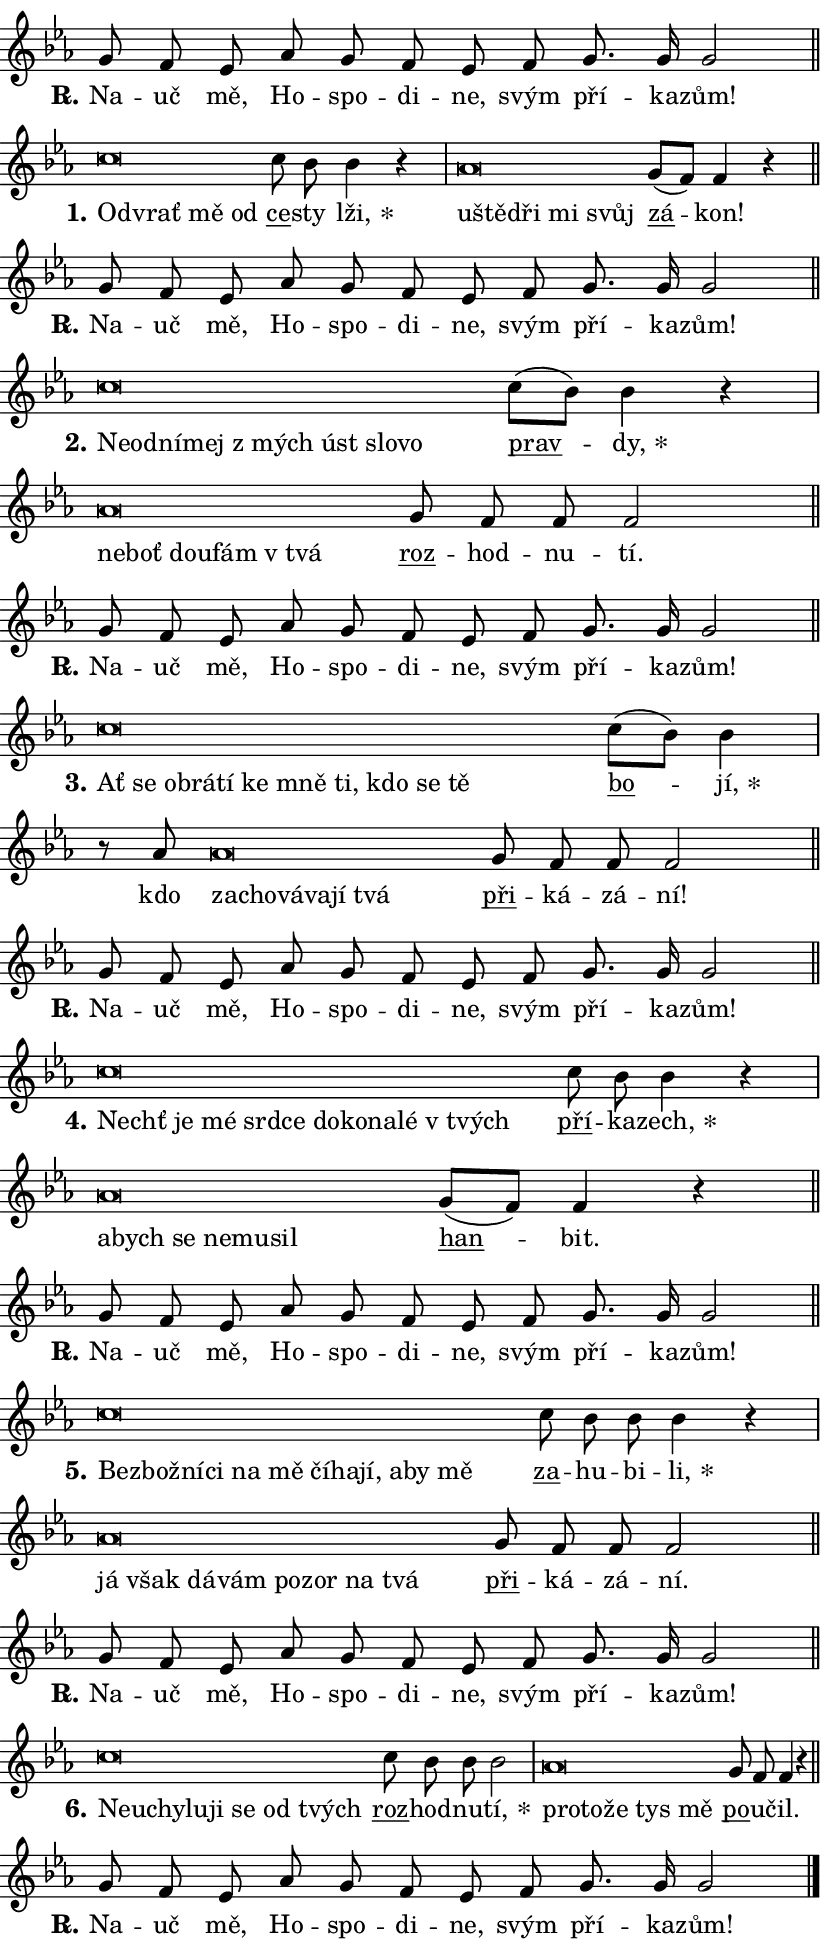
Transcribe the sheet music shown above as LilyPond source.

\version "2.24.0"
\header { tagline = "" }
\paper {
  indent = 0\cm
  top-margin = 0\cm
  right-margin = 0.13\cm % to fit lyric hyphens
  bottom-margin = 0\cm
  left-margin = 0\cm
  paper-width = 14\cm
  page-breaking = #ly:one-page-breaking
  system-system-spacing.basic-distance = #11
  score-system-spacing.basic-distance = #11
  ragged-last = ##f
}


%% Author: Thomas Morley
%% https://lists.gnu.org/archive/html/lilypond-user/2020-05/msg00002.html
#(define (line-position grob)
"Returns position of @var[grob} in current system:
   @code{'start}, if at first time-step
   @code{'end}, if at last time-step
   @code{'middle} otherwise
"
  (let* ((col (ly:item-get-column grob))
         (ln (ly:grob-object col 'left-neighbor))
         (rn (ly:grob-object col 'right-neighbor))
         (col-to-check-left (if (ly:grob? ln) ln col))
         (col-to-check-right (if (ly:grob? rn) rn col))
         (break-dir-left
           (and
             (ly:grob-property col-to-check-left 'non-musical #f)
             (ly:item-break-dir col-to-check-left)))
         (break-dir-right
           (and
             (ly:grob-property col-to-check-right 'non-musical #f)
             (ly:item-break-dir col-to-check-right))))
        (cond ((eqv? 1 break-dir-left) 'start)
              ((eqv? -1 break-dir-right) 'end)
              (else 'middle))))

#(define (tranparent-at-line-position vctor)
  (lambda (grob)
  "Relying on @code{line-position} select the relevant enry from @var{vctor}.
Used to determine transparency,"
    (case (line-position grob)
      ((end) (not (vector-ref vctor 0)))
      ((middle) (not (vector-ref vctor 1)))
      ((start) (not (vector-ref vctor 2))))))

noteHeadBreakVisibility =
#(define-music-function (break-visibility)(vector?)
"Makes @code{NoteHead}s transparent relying on @var{break-visibility}"
#{
  \override NoteHead.transparent =
    #(tranparent-at-line-position break-visibility)
#})

#(define delete-ledgers-for-transparent-note-heads
  (lambda (grob)
    "Reads whether a @code{NoteHead} is transparent.
If so this @code{NoteHead} is removed from @code{'note-heads} from
@var{grob}, which is supposed to be @code{LedgerLineSpanner}.
As a result ledgers are not printed for this @code{NoteHead}"
    (let* ((nhds-array (ly:grob-object grob 'note-heads))
           (nhds-list
             (if (ly:grob-array? nhds-array)
                 (ly:grob-array->list nhds-array)
                 '()))
           ;; Relies on the transparent-property being done before
           ;; Staff.LedgerLineSpanner.after-line-breaking is executed.
           ;; This is fragile ...
           (to-keep
             (remove
               (lambda (nhd)
                 (ly:grob-property nhd 'transparent #f))
               nhds-list)))
      ;; TODO find a better method to iterate over grob-arrays, similiar
      ;; to filter/remove etc for lists
      ;; For now rebuilt from scratch
      (set! (ly:grob-object grob 'note-heads)  '())
      (for-each
        (lambda (nhd)
          (ly:pointer-group-interface::add-grob grob 'note-heads nhd))
        to-keep))))

squashNotes = {
  \override NoteHead.X-extent = #'(-0.2 . 0.2)
  \override NoteHead.Y-extent = #'(-0.75 . 0)
  \override NoteHead.stencil =
    #(lambda (grob)
       (let ((pos (ly:grob-property grob 'staff-position)))
         (begin
           (if (< pos -7) (display "ERROR: Lower brevis then expected\n") (display ""))
           (if (<= pos -6) ly:text-interface::print ly:note-head::print))))
}
unSquashNotes = {
  \revert NoteHead.X-extent
  \revert NoteHead.Y-extent
  \revert NoteHead.stencil
}

hideNotes = \noteHeadBreakVisibility #begin-of-line-visible
unHideNotes = \noteHeadBreakVisibility #all-visible

% work-around for resetting accidentals
% https://lilypond.org/doc/v2.23/Documentation/notation/displaying-rhythms#unmetered-music
cadenzaMeasure = {
  \cadenzaOff
  \partial 1024 s1024
  \cadenzaOn
}

#(define-markup-command (accent layout props text) (markup?)
  "Underline accented syllable"
  (interpret-markup layout props
    #{\markup \override #'(offset . 4.3) \underline { #text }#}))

responsum = \markup \concat {
  "R" \hspace #-1.05 \path #0.1 #'((moveto 0 0.07) (lineto 0.9 0.8)) \hspace #0.05 "."
}

spaceSize = #0.6828661417322834 % exact space size for TeX Gyre Schola

\layout {
  \context {
    \Staff
    \remove "Time_signature_engraver"
    \override LedgerLineSpanner.after-line-breaking = #delete-ledgers-for-transparent-note-heads
  }
  \context {
    \Lyrics {
      \override LyricSpace.minimum-distance = \spaceSize
      \override LyricText.font-name = #"TeX Gyre Schola"
      \override LyricText.font-size = 1
      \override StanzaNumber.font-name = #"TeX Gyre Schola Bold"
      \override StanzaNumber.font-size = 1
    }
  }
  \context {
    \Score 
    \override NoteHead.text =
      #(lambda (grob) 
        (let ((pos (ly:grob-property grob 'staff-position)))
          #{\markup {
            \combine
              \halign #-0.55 \raise #(if (= pos -6) 0 0.5) \override #'(thickness . 2) \draw-line #'(3.2 . 0)
              \musicglyph "noteheads.sM1"
          }#}))
  }
}

% magnetic-lyrics.ily
%
%   written by
%     Jean Abou Samra <jean@abou-samra.fr>
%     Werner Lemberg <wl@gnu.org>
%
%   adapted by
%     Jiri Hon <jiri.hon@gmail.com>
%
% Version 2022-Apr-15

% https://www.mail-archive.com/lilypond-user@gnu.org/msg149350.html

#(define (Left_hyphen_pointer_engraver context)
   "Collect syllable-hyphen-syllable occurrences in lyrics and store
them in properties.  This engraver only looks to the left.  For
example, if the lyrics input is @code{foo -- bar}, it does the
following.

@itemize @bullet
@item
Set the @code{text} property of the @code{LyricHyphen} grob between
@q{foo} and @q{bar} to @code{foo}.

@item
Set the @code{left-hyphen} property of the @code{LyricText} grob with
text @q{foo} to the @code{LyricHyphen} grob between @q{foo} and
@q{bar}.
@end itemize

Use this auxiliary engraver in combination with the
@code{lyric-@/text::@/apply-@/magnetic-@/offset!} hook."
   (let ((hyphen #f)
         (text #f))
     (make-engraver
      (acknowledgers
       ((lyric-syllable-interface engraver grob source-engraver)
        (set! text grob)))
      (end-acknowledgers
       ((lyric-hyphen-interface engraver grob source-engraver)
        ;(when (not (grob::has-interface grob 'lyric-space-interface))
          (set! hyphen grob)));)
      ((stop-translation-timestep engraver)
       (when (and text hyphen)
         (ly:grob-set-object! text 'left-hyphen hyphen))
       (set! text #f)
       (set! hyphen #f)))))

#(define (lyric-text::apply-magnetic-offset! grob)
   "If the space between two syllables is less than the value in
property @code{LyricText@/.details@/.squash-threshold}, move the right
syllable to the left so that it gets concatenated with the left
syllable.

Use this function as a hook for
@code{LyricText@/.after-@/line-@/breaking} if the
@code{Left_@/hyphen_@/pointer_@/engraver} is active."
   (let ((hyphen (ly:grob-object grob 'left-hyphen #f)))
     (when hyphen
       (let ((left-text (ly:spanner-bound hyphen LEFT)))
         (when (grob::has-interface left-text 'lyric-syllable-interface)
           (let* ((common (ly:grob-common-refpoint grob left-text X))
                  (this-x-ext (ly:grob-extent grob common X))
                  (left-x-ext
                   (begin
                     ;; Trigger magnetism for left-text.
                     (ly:grob-property left-text 'after-line-breaking)
                     (ly:grob-extent left-text common X)))
                  ;; `delta` is the gap width between two syllables.
                  (delta (- (interval-start this-x-ext)
                            (interval-end left-x-ext)))
                  (details (ly:grob-property grob 'details))
                  (threshold (assoc-get 'squash-threshold details 0.2)))
             (when (< delta threshold)
               (let* (;; We have to manipulate the input text so that
                      ;; ligatures crossing syllable boundaries are not
                      ;; disabled.  For languages based on the Latin
                      ;; script this is essentially a beautification.
                      ;; However, for non-Western scripts it can be a
                      ;; necessity.
                      (lt (ly:grob-property left-text 'text))
                      (rt (ly:grob-property grob 'text))
                      (is-space (grob::has-interface hyphen 'lyric-space-interface))
                      (space (if is-space " " ""))
                      (extra-delta (if is-space spaceSize 0))
                      ;; Append new syllable.
                      (ltrt-space (if (and (string? lt) (string? rt))
                                (string-append lt space rt)
                                (make-concat-markup (list lt space rt))))
                      ;; Right-align `ltrt` to the right side.
                      (ltrt-space-markup (grob-interpret-markup
                               grob
                               (make-translate-markup
                                (cons (interval-length this-x-ext) 0)
                                (make-right-align-markup ltrt-space)))))
                 (begin
                   ;; Don't print `left-text`.
                   (ly:grob-set-property! left-text 'stencil #f)
                   ;; Set text and stencil (which holds all collected
                   ;; syllables so far) and shift it to the left.
                   (ly:grob-set-property! grob 'text ltrt-space)
                   (ly:grob-set-property! grob 'stencil ltrt-space-markup)
                   (ly:grob-translate-axis! grob (- (- delta extra-delta)) X))))))))))


#(define (lyric-hyphen::displace-bounds-first grob)
   ;; Make very sure this callback isn't triggered too early.
   (let ((left (ly:spanner-bound grob LEFT))
         (right (ly:spanner-bound grob RIGHT)))
     (ly:grob-property left 'after-line-breaking)
     (ly:grob-property right 'after-line-breaking)
     (ly:lyric-hyphen::print grob)))

squashThreshold = #0.4

\layout {
  \context {
    \Lyrics
    \consists #Left_hyphen_pointer_engraver
    \override LyricText.after-line-breaking =
      #lyric-text::apply-magnetic-offset!
    \override LyricHyphen.stencil = #lyric-hyphen::displace-bounds-first
    \override LyricText.details.squash-threshold = \squashThreshold
    \override LyricHyphen.minimum-distance = 0
    \override LyricHyphen.minimum-length = \squashThreshold
  }
}

squashText = \override LyricText.details.squash-threshold = 9999
unSquashText = \override LyricText.details.squash-threshold = \squashThreshold

leftText = \override LyricText.self-alignment-X = #LEFT
unLeftText = \revert LyricText.self-alignment-X

starOffset = #(lambda (grob) 
                (let ((x_offset (ly:self-alignment-interface::aligned-on-x-parent grob)))
                  (if (= x_offset 0) 0 (+ x_offset 1.2))))

star = #(define-music-function (syllable)(string?)
"Append star separator at the end of a syllable"
#{
  \once \override LyricText.X-offset = #starOffset
  \lyricmode { \markup {
    #syllable
    \override #'((font-name . "TeX Gyre Schola Bold")) \hspace #0.2 \lower #0.65 \larger "*"
  } }
#})

starAccent = #(define-music-function (syllable)(string?)
"Append star separator at the end of a syllable and make accent"
#{
  \once \override LyricText.X-offset = #starOffset
  \lyricmode { \markup {
    \accent #syllable
    \override #'((font-name . "TeX Gyre Schola Bold")) \hspace #0.2 \lower #0.65 \larger "*"
  } }
#})

breath = #(define-music-function (syllable)(string?)
"Append breathing indicator at the end of a syllable"
#{
  \lyricmode { \markup { #syllable "+" } }
#})

optionalBreath = #(define-music-function (syllable)(string?)
"Append optional breathing indicator at the end of a syllable"
#{
  \lyricmode { \markup { #syllable "(+)" } }
#})


\score {
    <<
        \new Voice = "melody" { \cadenzaOn \key es \major \relative { g'8 f es as g f \bar "" es f g8. g16 g2 \cadenzaMeasure \bar "||" \break } }
        \new Lyrics \lyricsto "melody" { \lyricmode { \set stanza = \responsum
Na -- uč mě, Ho -- spo -- di -- ne, svým pří -- ka -- zům! } }
    >>
    \layout {}
}

\score {
    <<
        \new Voice = "melody" { \cadenzaOn \key es \major \relative { \squashNotes c''\breve*1/16 \hideNotes \breve*1/16 \bar "" \breve*1/16 \breve*1/16 \bar "" \unHideNotes \unSquashNotes \bar "" c8 bes bes4 r \cadenzaMeasure \bar "|" \squashNotes as\breve*1/16 \hideNotes \breve*1/16 \bar "" \breve*1/16 \bar "" \breve*1/16 \breve*1/16 \bar "" \unHideNotes \unSquashNotes \bar "" g8[( f)] f4 r \cadenzaMeasure \bar "||" \break } }
        \new Lyrics \lyricsto "melody" { \lyricmode { \set stanza = "1."
\leftText Od -- \squashText vrať mě od \unLeftText \unSquashText \markup \accent ce -- sty \star lži, \leftText u -- \squashText ště -- dři mi svůj \unLeftText \unSquashText \markup \accent zá -- kon! } }
    >>
    \layout {}
}

\score {
    <<
        \new Voice = "melody" { \cadenzaOn \key es \major \relative { g'8 f es as g f \bar "" es f g8. g16 g2 \cadenzaMeasure \bar "||" \break } }
        \new Lyrics \lyricsto "melody" { \lyricmode { \set stanza = \responsum
Na -- uč mě, Ho -- spo -- di -- ne, svým pří -- ka -- zům! } }
    >>
    \layout {}
}

\score {
    <<
        \new Voice = "melody" { \cadenzaOn \key es \major \relative { \squashNotes c''\breve*1/16 \hideNotes \breve*1/16 \bar "" \breve*1/16 \bar "" \breve*1/16 \bar "" \breve*1/16 \bar "" \breve*1/16 \bar "" \breve*1/16 \breve*1/16 \bar "" \unHideNotes \unSquashNotes \bar "" c8[( bes)] bes4 r \cadenzaMeasure \bar "|" \squashNotes as\breve*1/16 \hideNotes \breve*1/16 \bar "" \breve*1/16 \bar "" \breve*1/16 \breve*1/16 \bar "" \unHideNotes \unSquashNotes \bar "" g8 f f f2 \cadenzaMeasure \bar "||" \break } }
        \new Lyrics \lyricsto "melody" { \lyricmode { \set stanza = "2."
\leftText Ne -- \squashText od -- ní -- mej "z mých" úst slo -- vo \unLeftText \unSquashText \markup \accent prav -- \star dy, \leftText ne -- \squashText boť dou -- fám "v tvá" \unLeftText \unSquashText \markup \accent roz -- hod -- nu -- tí. } }
    >>
    \layout {}
}

\score {
    <<
        \new Voice = "melody" { \cadenzaOn \key es \major \relative { g'8 f es as g f \bar "" es f g8. g16 g2 \cadenzaMeasure \bar "||" \break } }
        \new Lyrics \lyricsto "melody" { \lyricmode { \set stanza = \responsum
Na -- uč mě, Ho -- spo -- di -- ne, svým pří -- ka -- zům! } }
    >>
    \layout {}
}

\score {
    <<
        \new Voice = "melody" { \cadenzaOn \key es \major \relative { \squashNotes c''\breve*1/16 \hideNotes \breve*1/16 \bar "" \breve*1/16 \bar "" \breve*1/16 \bar "" \breve*1/16 \bar "" \breve*1/16 \bar "" \breve*1/16 \bar "" \breve*1/16 \bar "" \breve*1/16 \bar "" \breve*1/16 \breve*1/16 \bar "" \unHideNotes \unSquashNotes \bar "" c8[( bes)] bes4 \cadenzaMeasure \bar "|" r8 as8 \squashNotes as\breve*1/16 \hideNotes \breve*1/16 \bar "" \breve*1/16 \bar "" \breve*1/16 \bar "" \breve*1/16 \breve*1/16 \bar "" \unHideNotes \unSquashNotes \bar "" g8 f f f2 \cadenzaMeasure \bar "||" \break } }
        \new Lyrics \lyricsto "melody" { \lyricmode { \set stanza = "3."
\leftText Ať \squashText se ob -- rá -- tí ke mně ti, kdo se tě \unLeftText \unSquashText \markup \accent bo -- \star jí, kdo \leftText za -- \squashText cho -- vá -- va -- jí tvá \unLeftText \unSquashText \markup \accent při -- ká -- zá -- ní! } }
    >>
    \layout {}
}

\score {
    <<
        \new Voice = "melody" { \cadenzaOn \key es \major \relative { g'8 f es as g f \bar "" es f g8. g16 g2 \cadenzaMeasure \bar "||" \break } }
        \new Lyrics \lyricsto "melody" { \lyricmode { \set stanza = \responsum
Na -- uč mě, Ho -- spo -- di -- ne, svým pří -- ka -- zům! } }
    >>
    \layout {}
}

\score {
    <<
        \new Voice = "melody" { \cadenzaOn \key es \major \relative { \squashNotes c''\breve*1/16 \hideNotes \breve*1/16 \bar "" \breve*1/16 \bar "" \breve*1/16 \bar "" \breve*1/16 \bar "" \breve*1/16 \bar "" \breve*1/16 \bar "" \breve*1/16 \bar "" \breve*1/16 \breve*1/16 \bar "" \unHideNotes \unSquashNotes \bar "" c8 bes bes4 r \cadenzaMeasure \bar "|" \squashNotes as\breve*1/16 \hideNotes \breve*1/16 \bar "" \breve*1/16 \bar "" \breve*1/16 \bar "" \breve*1/16 \breve*1/16 \bar "" \unHideNotes \unSquashNotes \bar "" g8[( f)] f4 r \cadenzaMeasure \bar "||" \break } }
        \new Lyrics \lyricsto "melody" { \lyricmode { \set stanza = "4."
\leftText Nechť \squashText je mé srd -- ce do -- ko -- na -- lé "v tvých" \unLeftText \unSquashText \markup \accent pří -- ka -- \star zech, \leftText a -- \squashText bych se ne -- mu -- sil \unLeftText \unSquashText \markup \accent han -- bit. } }
    >>
    \layout {}
}

\score {
    <<
        \new Voice = "melody" { \cadenzaOn \key es \major \relative { g'8 f es as g f \bar "" es f g8. g16 g2 \cadenzaMeasure \bar "||" \break } }
        \new Lyrics \lyricsto "melody" { \lyricmode { \set stanza = \responsum
Na -- uč mě, Ho -- spo -- di -- ne, svým pří -- ka -- zům! } }
    >>
    \layout {}
}

\score {
    <<
        \new Voice = "melody" { \cadenzaOn \key es \major \relative { \squashNotes c''\breve*1/16 \hideNotes \breve*1/16 \bar "" \breve*1/16 \bar "" \breve*1/16 \bar "" \breve*1/16 \bar "" \breve*1/16 \bar "" \breve*1/16 \bar "" \breve*1/16 \bar "" \breve*1/16 \bar "" \breve*1/16 \bar "" \breve*1/16 \breve*1/16 \bar "" \unHideNotes \unSquashNotes \bar "" c8 bes bes bes4 r \cadenzaMeasure \bar "|" \squashNotes as\breve*1/16 \hideNotes \breve*1/16 \bar "" \breve*1/16 \bar "" \breve*1/16 \bar "" \breve*1/16 \bar "" \breve*1/16 \bar "" \breve*1/16 \breve*1/16 \bar "" \unHideNotes \unSquashNotes \bar "" g8 f f f2 \cadenzaMeasure \bar "||" \break } }
        \new Lyrics \lyricsto "melody" { \lyricmode { \set stanza = "5."
\leftText Bez -- \squashText bož -- ní -- ci na mě čí -- ha -- jí, a -- by mě \unLeftText \unSquashText \markup \accent za -- hu -- bi -- \star li, \leftText já \squashText však dá -- vám po -- zor na tvá \unLeftText \unSquashText \markup \accent při -- ká -- zá -- ní. } }
    >>
    \layout {}
}

\score {
    <<
        \new Voice = "melody" { \cadenzaOn \key es \major \relative { g'8 f es as g f \bar "" es f g8. g16 g2 \cadenzaMeasure \bar "||" \break } }
        \new Lyrics \lyricsto "melody" { \lyricmode { \set stanza = \responsum
Na -- uč mě, Ho -- spo -- di -- ne, svým pří -- ka -- zům! } }
    >>
    \layout {}
}

\score {
    <<
        \new Voice = "melody" { \cadenzaOn \key es \major \relative { \squashNotes c''\breve*1/16 \hideNotes \breve*1/16 \bar "" \breve*1/16 \bar "" \breve*1/16 \bar "" \breve*1/16 \bar "" \breve*1/16 \bar "" \breve*1/16 \breve*1/16 \bar "" \unHideNotes \unSquashNotes \bar "" c8 bes bes bes2 \cadenzaMeasure \bar "|" \squashNotes as\breve*1/16 \hideNotes \breve*1/16 \bar "" \breve*1/16 \bar "" \breve*1/16 \breve*1/16 \bar "" \unHideNotes \unSquashNotes \bar "" g8 f f4 r \cadenzaMeasure \bar "||" \break } }
        \new Lyrics \lyricsto "melody" { \lyricmode { \set stanza = "6."
\leftText Ne -- \squashText u -- chy -- lu -- ji se od tvých \unLeftText \unSquashText \markup \accent roz -- hod -- nu -- \star tí, \leftText pro -- \squashText to -- že tys mě \unLeftText \unSquashText \markup \accent po -- u -- čil. } }
    >>
    \layout {}
}

\score {
    <<
        \new Voice = "melody" { \cadenzaOn \key es \major \relative { g'8 f es as g f \bar "" es f g8. g16 g2 \cadenzaMeasure \bar "||" \break } \bar "|." }
        \new Lyrics \lyricsto "melody" { \lyricmode { \set stanza = \responsum
Na -- uč mě, Ho -- spo -- di -- ne, svým pří -- ka -- zům! } }
    >>
    \layout {}
}
